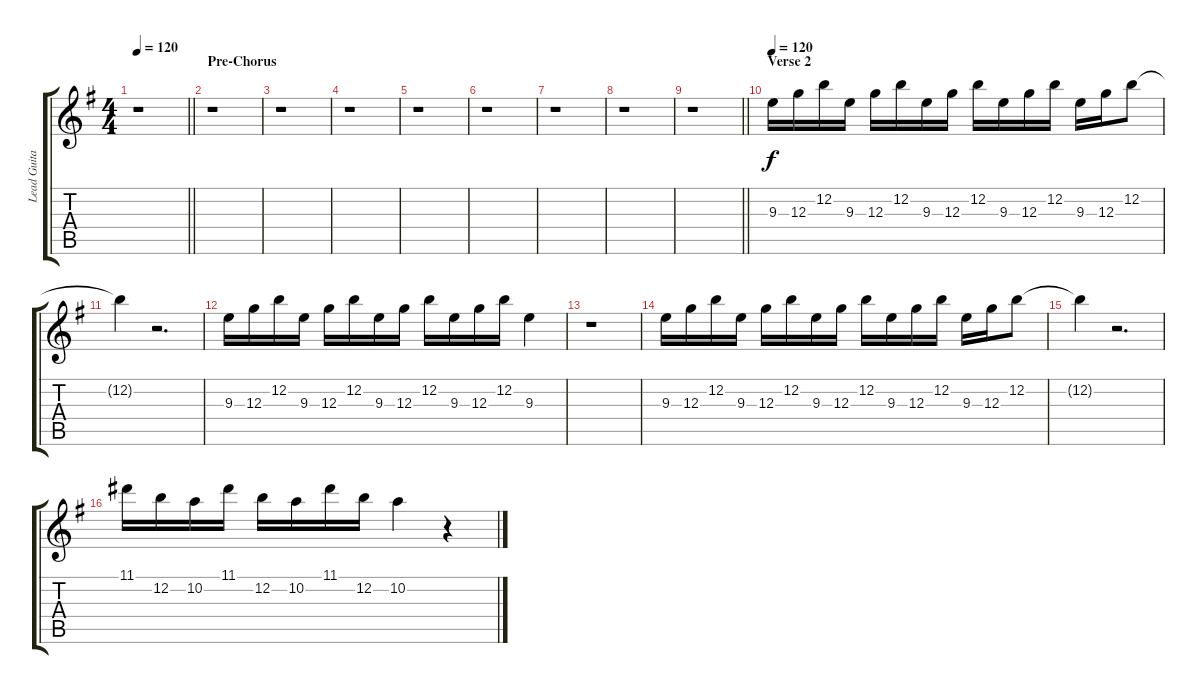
\track ("Lead Guitar" "Lead Guita") {instrument distortionguitar}
\staff {score tabs}
\tuning (E4 B3 G3 D3 A2 E2) {hide}
\ts (4 4)
\tempo 120
\clef g2
\barLineRight lightlight
\ks eminor
r.1{dy f} |
\section ("" "Pre-Chorus")
r.1 |
r.1 |
r.1 |
r.1 |
r.1 |
r.1 |
r.1 |
\barLineRight lightlight
r.1 |
\section ("" "Verse 2")
\tempo 120
9.3.16 12.3.16 12.2.16 9.3.16 12.3.16 12.2.16 9.3.16 12.3.16 12.2.16 9.3.16 12.3.16 12.2.16 9.3.16 12.3.16 12.2.8 |
12.2{t}.4 r.2{d} |
9.3.16 12.3.16 12.2.16 9.3.16 12.3.16 12.2.16 9.3.16 12.3.16 12.2.16 9.3.16 12.3.16 12.2.16 9.3.4 |
r.1 |
9.3.16 12.3.16 12.2.16 9.3.16 12.3.16 12.2.16 9.3.16 12.3.16 12.2.16 9.3.16 12.3.16 12.2.16 9.3.16 12.3.16 12.2.8 |
12.2{t}.4 r.2{d} |
11.1.16 12.2.16 10.2.16 11.1.16 12.2.16 10.2.16 11.1.16 12.2.16 10.2.4 r.4
